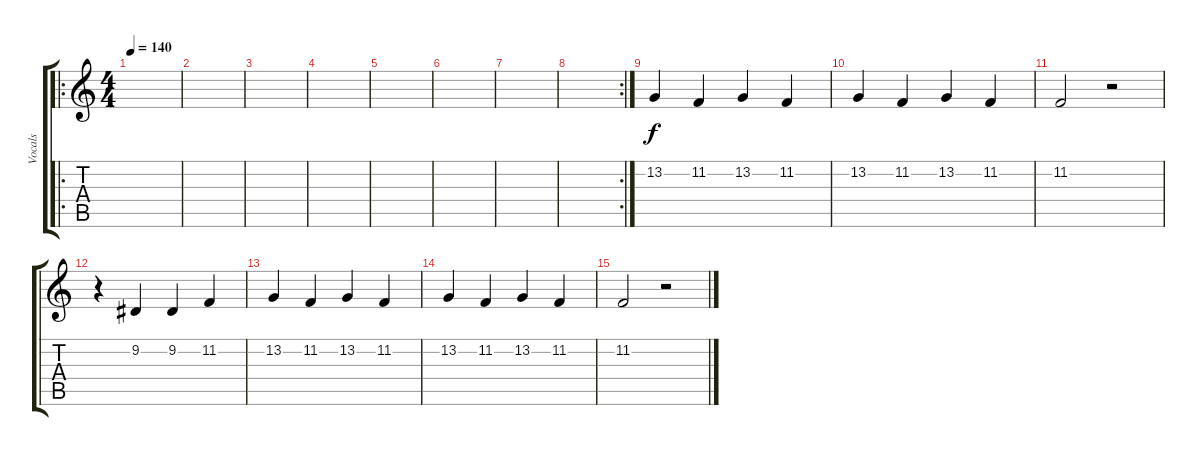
\track ("Vocals" "Vocals") {instrument lead6voice}
\staff {score tabs}
\tuning (B3 Gb3 D3 A2 E2 B1) {hide}
\ro
\ts (4 4)
\tempo 140
\clef g2
\ks c
|
|
|
|
|
|
|
\rc 2
|
13.2.4 11.2.4 13.2.4 11.2.4 |
13.2.4 11.2.4 13.2.4 11.2.4 |
11.2.2 r.2 |
r.4 9.2.4 9.2.4 11.2.4 |
13.2.4 11.2.4 13.2.4 11.2.4 |
13.2.4 11.2.4 13.2.4 11.2.4 |
11.2.2 r.2
